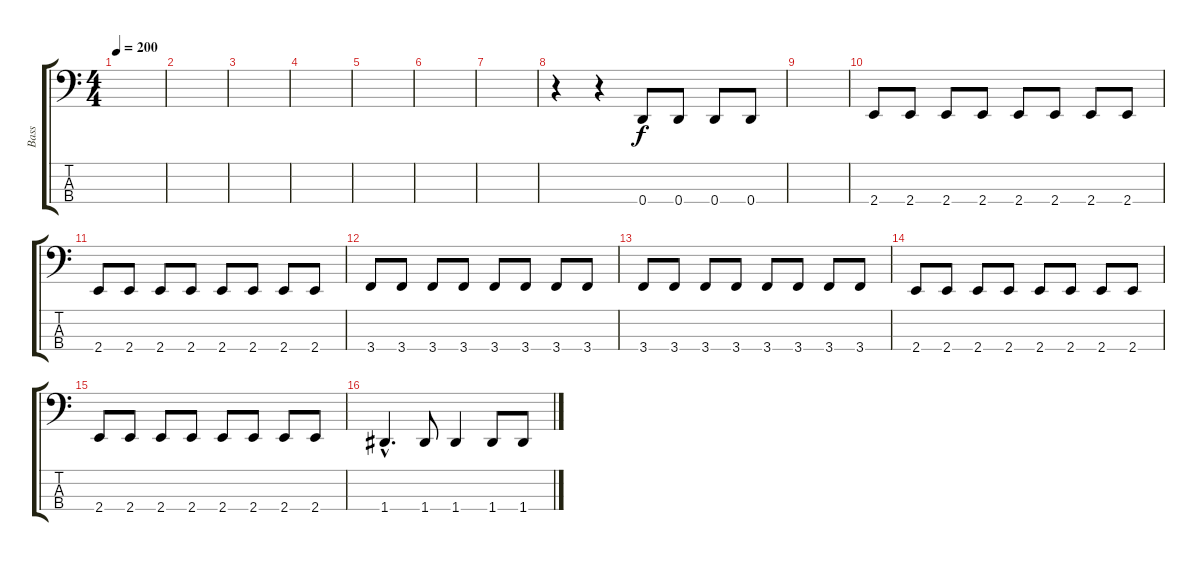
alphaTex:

\track ("Bass" "Bass") {instrument electricbasspick}
\staff {score tabs}
\tuning (G2 D2 A1 D1) {hide}
\ts (4 4)
\tempo 200
\clef f4
\ks c
|
|
|
|
|
|
|
r.4 r.4 0.4.8 0.4.8 0.4.8 0.4.8 |
|
2.4.8 2.4.8 2.4.8 2.4.8 2.4.8 2.4.8 2.4.8 2.4.8 |
2.4.8 2.4.8 2.4.8 2.4.8 2.4.8 2.4.8 2.4.8 2.4.8 |
3.4.8 3.4.8 3.4.8 3.4.8 3.4.8 3.4.8 3.4.8 3.4.8 |
3.4.8 3.4.8 3.4.8 3.4.8 3.4.8 3.4.8 3.4.8 3.4.8 |
2.4.8 2.4.8 2.4.8 2.4.8 2.4.8 2.4.8 2.4.8 2.4.8 |
2.4.8 2.4.8 2.4.8 2.4.8 2.4.8 2.4.8 2.4.8 2.4.8 |
1.4{hac}.4{d} 1.4.8 1.4.4 1.4.8 1.4.8
